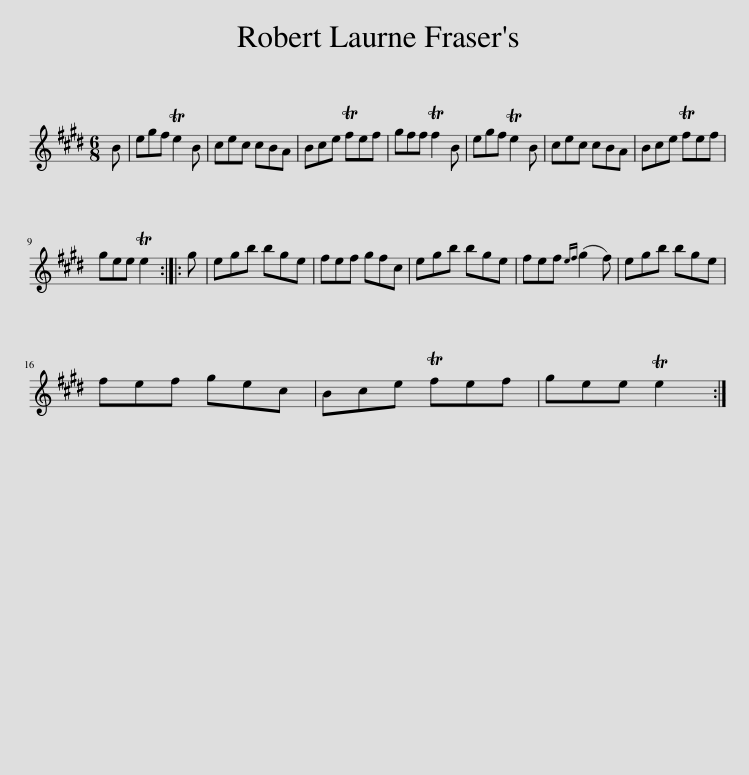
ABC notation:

X:1
L:1/8
M:6/8
I:linebreak $
K:E
V:1 treble
V:1
 B | egf Te2 B | cec cBA | Bce Tfef | gff Tf2 B | %5
 egf Te2 B | cec cBA | Bce Tfef |$ gee Te2 :: g | %10
 egb bge | fef gfc | egb bge | fef{ef} (g2 f) | egb bge |$ %15
 fef gec | Bce Tfef | gee Te2 :| %18
